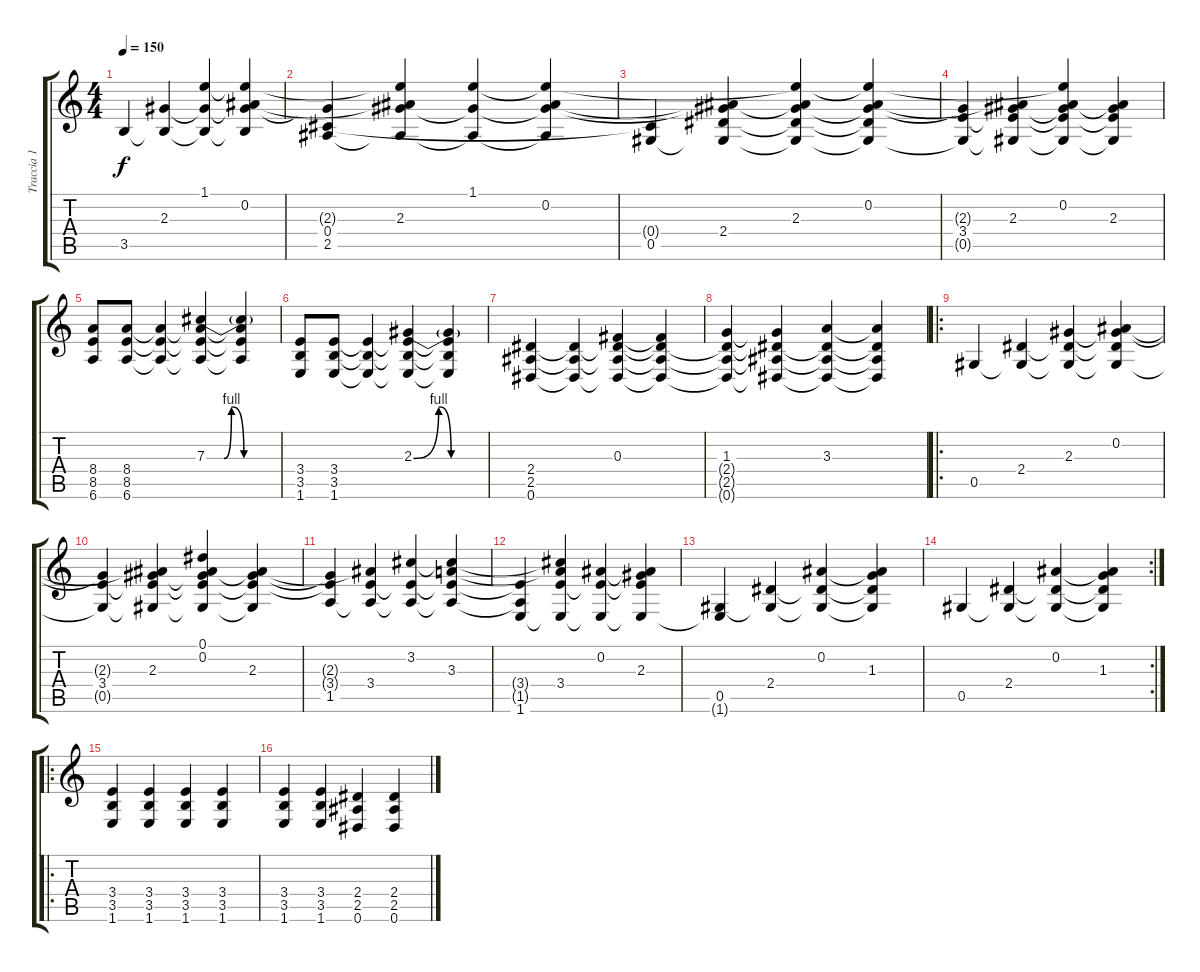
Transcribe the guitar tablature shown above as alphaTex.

\track ("Traccia 1" "Traccia 1") {instrument overdrivenguitar}
\staff {score tabs}
\tuning (Eb4 Bb3 Gb3 Db3 Ab2 Eb2) {hide}
\ts (4 4)
\tempo 150
\clef g2
\ks c
3.5.4{dy f} (2.3 3.5{t}).4 (1.1 2.3{t} 3.5{t}).4 (1.1{t} 0.2 2.3{t} 3.5{t}).4 |
(2.3{t} 0.4{t} 2.5).4 (1.1{t} 0.2{t} 2.3 2.5{t}).4 (1.1 2.3{t} 2.5{t}).4 (1.1{t} 0.2 2.3{t} 2.5{t}).4 |
(0.4{t} 0.5).4 (0.2{t} 2.3{t} 2.4 0.5{t}).4 (1.1{t} 0.2{t} 2.3 2.4{t} 0.5{t}).4 (1.1{t} 0.2 2.3{t} 2.4{t} 0.5{t}).4 |
(2.3{t} 3.4 0.5{t}).4 (0.2{t} 2.3 3.4{t} 0.5{t}).4 (1.1{t} 0.2 2.3{t} 3.4{t} 0.5{t}).4 (0.2{t} 2.3 3.4{t} 0.5{t}).4 |
(8.4 8.5 6.6).8 (8.4 8.5 6.6).8 (8.4{t} 8.5{t} 6.6{t}).4 (7.3{be (custom 0 0 14 0 20 4 30 0 41 0 60 0)} 8.4{t} 8.5{t} 6.6{t}).4 (7.3{t} 8.4{t} 8.5{t} 6.6{t}).4 |
(3.4 3.5 1.6).8 (3.4 3.5 1.6).8 (3.4{t} 3.5{t} 1.6{t}).4 (2.3{be (custom 0 0 20 4 30 0 41 0 60 0)} 3.4{t} 3.5{t} 1.6{t}).4 (2.3{t} 3.4{t} 3.5{t} 1.6{t}).4 |
(2.4 2.5 0.6).4 (2.4{t} 2.5{t} 0.6{t}).4 (0.3 2.4{t} 2.5{t} 0.6{t}).4 (0.3{t} 2.4{t} 2.5{t} 0.6{t}).4 |
(1.3 2.4{t} 2.5{t} 0.6{t}).4 (1.3{t} 2.4{t} 2.5{t} 0.6{t}).4 (3.3 2.4{t} 2.5{t} 0.6{t}).4 (3.3{t} 2.4{t} 2.5{t} 0.6{t}).4 |
\ro
0.5.4 (2.4 0.5{t}).4 (2.3 2.4{t} 0.5{t}).4 (0.2 2.3{t} 2.4{t} 0.5{t}).4 |
(2.3{t} 3.4 0.5{t}).4 (0.2{t} 2.3 3.4{t} 0.5{t}).4 (0.1 0.2 2.3{t} 3.4{t} 0.5{t}).4 (0.2{t} 2.3 3.4{t} 0.5{t}).4 |
(2.3{t} 3.4{t} 1.5).4 (0.2{t} 3.4 1.5{t}).4 (3.2 3.4{t} 1.5{t}).4 (3.2{t} 3.3 3.4{t} 1.5{t}).4 |
(3.4{t} 1.5{t} 1.6).4 (3.2{t} 3.3{t} 3.4 1.6{t}).4 (0.2 3.4{t} 1.6{t}).4 (0.2{t} 2.3 3.4{t} 1.6{t}).4 |
(0.5 1.6{t}).4 (2.4 0.5{t}).4 (0.2 2.4{t} 0.5{t}).4 (0.2{t} 1.3 2.4{t} 0.5{t}).4 |
\rc 2
0.5.4 (2.4 0.5{t}).4 (0.2 2.4{t} 0.5{t}).4 (0.2{t} 1.3 2.4{t} 0.5{t}).4 |
\ro
(3.4 3.5 1.6).4 (3.4 3.5 1.6).4 (3.4 3.5 1.6).4 (3.4 3.5 1.6).4 |
(3.4 3.5 1.6).4 (3.4 3.5 1.6).4 (2.4 2.5 0.6).4 (2.4 2.5 0.6).4
